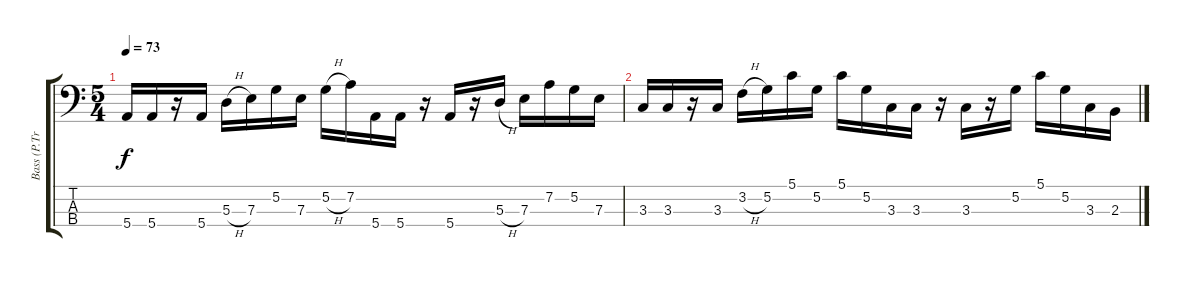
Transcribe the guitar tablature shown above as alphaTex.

\track ("Bass (P.Trewavas)" "Bass (P.Tr") {instrument electricbassfinger}
\staff {score tabs}
\tuning (G2 D2 A1 E1) {hide}
\ts (5 4)
\tempo 73
\clef f4
\ks c
5.4.16{dy f} 5.4.16 r.16 5.4.16 5.3{h}.16 7.3.16 5.2.16 7.3.16 5.2{h}.16 7.2.16 5.4.16 5.4.16 r.16 5.4.16 r.16 5.3{h}.16 7.3.16 7.2.16 5.2.16 7.3.16 |
3.3.16 3.3.16 r.16 3.3.16 3.2{h}.16 5.2.16 5.1.16 5.2.16 5.1.16 5.2.16 3.3.16 3.3.16 r.16 3.3.16 r.16 5.2.16 5.1.16 5.2.16 3.3.16 2.3.16
